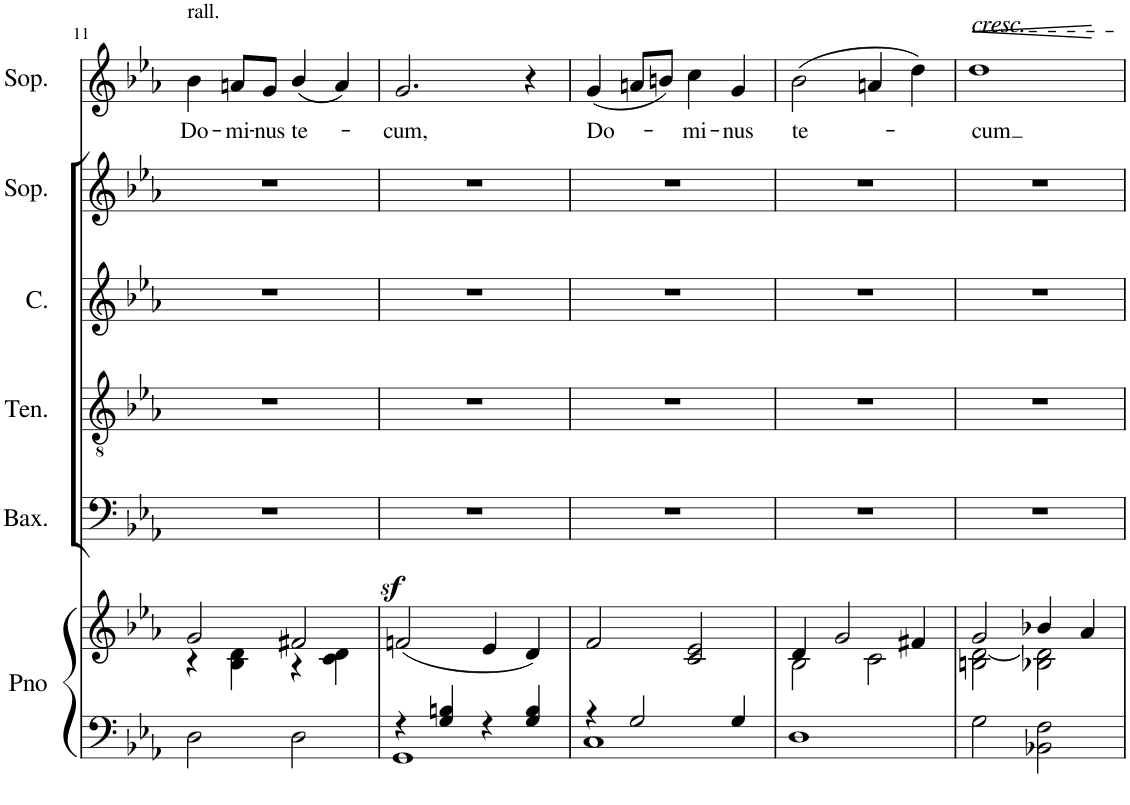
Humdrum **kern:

**kern	**kern	**kern	**kern	**kern	**kern	**kern	**text	**dynam
*part6	*part6	*part5	*part4	*part3	*part2	*part1	*part1	*part1
*staff7	*staff6	*staff5	*staff4	*staff3	*staff2	*staff1	*staff1	*staff1
*I"Piano	*	*I"Baixo	*I"Tenor	*I"Contralto	*I"Soprano	*I"Soprano	*	*
*I'Pno	*	*I'Bax.	*I'Ten.	*I'C.	*I'Sop.	*I'Sop.	*	*
!!LO:PB:g=z
*clefF4	*clefG2	*clefF4	*clefGv2	*clefG2	*clefG2	*clefG2	*	*
*k[b-e-a-]	*k[b-e-a-]	*k[b-e-a-]	*k[b-e-a-]	*k[b-e-a-]	*k[b-e-a-]	*k[b-e-a-]	*	*
*M4/4	*M4/4	*M4/4	*M4/4	*M4/4	*M4/4	*M4/4	*	*
*met(c)	*met(c)	*met(c)	*met(c)	*met(c)	*met(c)	*met(c)	*	*
=11	=11	=11	=11	=11	=11	=11	=11	=11
*	*^	*	*	*	*	*	*	*
!	!	!	!	!	!	!	!LO:TX:a:t=rall.	!	!
!	!	!	!	!	!	!	!	!LO:LY:b	!
2D\	2g/	4r	1r	1r	1r	1r	4b-\	Do-	.
!	!	!	!	!	!	!	!	!LO:LY:b	!
.	.	4B-\ 4d\	.	.	.	.	8an/L	-mi-	.
!	!	!	!	!	!	!	!	!LO:LY:b	!
.	.	.	.	.	.	.	8g/J	-nus	.
!	!	!	!	!	!	!	!	!LO:LY:b	!
2D\	2f#X/	4r	.	.	.	.	(4b-/	te-	.
.	.	4c\ 4d\	.	.	.	.	4a/)	.	.
=12	=12	=12	=12	=12	=12	=12	=12	=12	=12
*^	*	*	*	*	*	*	*	*	*
!	!	!	!	!	!	!	!	!	!LO:LY:b	!
*	*	*v	*v	*	*	*	*	*	*	*
4r	1GG	(2fnz>/	1r	1r	1r	1r	2.g/	-cum,	.
4G/ 4Bn/	.	.	.	.	.	.	.	.	.
4r	.	4e-/	.	.	.	.	.	.	.
4G/ 4B/	.	4d/)	.	.	.	.	4r	.	.
=13	=13	=13	=13	=13	=13	=13	=13	=13	=13
!	!	!	!	!	!	!	!	!LO:LY:b	!
4r	1C	2f/	1r	1r	1r	1r	(4g/	Do-	.
2G/	.	.	.	.	.	.	8an/L	.	.
.	.	.	.	.	.	.	8bn/J)	.	.
!	!	!	!	!	!	!	!	!LO:LY:b	!
.	.	2c/ 2e-/	.	.	.	.	4cc\	-mi-	.
!	!	!	!	!	!	!	!	!LO:LY:b	!
4G/	.	.	.	.	.	.	4g/	-nus	.
*v	*v	*	*	*	*	*	*	*	*
=14	=14	=14	=14	=14	=14	=14	=14	=14
*	*^	*	*	*	*	*	*	*
!	!	!	!	!	!	!	!	!LO:LY:b	!
1D	4d/	2B-\	1r	1r	1r	1r	(2b-\	te-	.
.	2g/	.	.	.	.	.	.	.	.
.	.	2c\	.	.	.	.	4an/	.	.
.	4f#X/	.	.	.	.	.	4dd\)	.	.
=15	=15	=15	=15	=15	=15	=15	=15	=15	=15
!	!	!	!	!	!	!	!LO:TX:a:i:t=cresc.	!	!
!	!	!	!	!	!	!	!	!LO:LY:b	!LO:HP:b
2G\	2g/	2Bn\ [2d\	1r	1r	1r	1r	1dd	-cum	<
2BB-X\ 2F\	4b-X/	2B-X\ 2d\]	.	.	.	.	.	.	.
.	4a-/	.	.	.	.	.	.	.	.
*	*v	*v	*	*	*	*	*	*	*
.	.	.	.	.	.	.	.	[
=	=	=	=	=	=	=	=	=
*-	*-	*-	*-	*-	*-	*-	*-	*-
